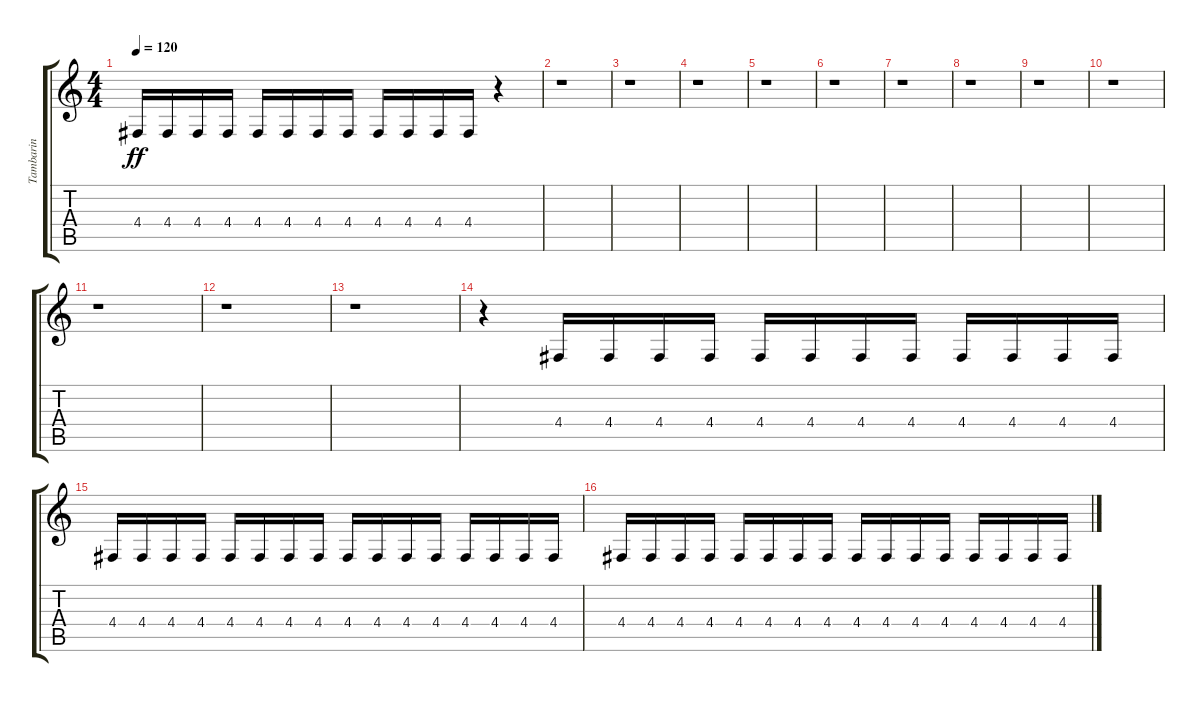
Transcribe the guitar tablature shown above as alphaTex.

\track ("Tambarin" "Tambarin") {instrument harpsichord}
\staff {score tabs}
\tuning (E4 B3 G3 D3 A2 E2) {hide}
\ts (4 4)
\tempo 120
\clef g2
\ks c
4.4.16{dy ff} 4.4.16 4.4.16 4.4.16 4.4.16 4.4.16 4.4.16 4.4.16 4.4.16 4.4.16 4.4.16 4.4.16 r.4 |
r.1 |
r.1 |
r.1 |
r.1 |
r.1 |
r.1 |
r.1 |
r.1 |
r.1 |
r.1 |
r.1 |
r.1 |
r.4 4.4.16 4.4.16 4.4.16 4.4.16 4.4.16 4.4.16 4.4.16 4.4.16 4.4.16 4.4.16 4.4.16 4.4.16 |
4.4.16 4.4.16 4.4.16 4.4.16 4.4.16 4.4.16 4.4.16 4.4.16 4.4.16 4.4.16 4.4.16 4.4.16 4.4.16 4.4.16 4.4.16 4.4.16 |
4.4.16 4.4.16 4.4.16 4.4.16 4.4.16 4.4.16 4.4.16 4.4.16 4.4.16 4.4.16 4.4.16 4.4.16 4.4.16 4.4.16 4.4.16 4.4.16
